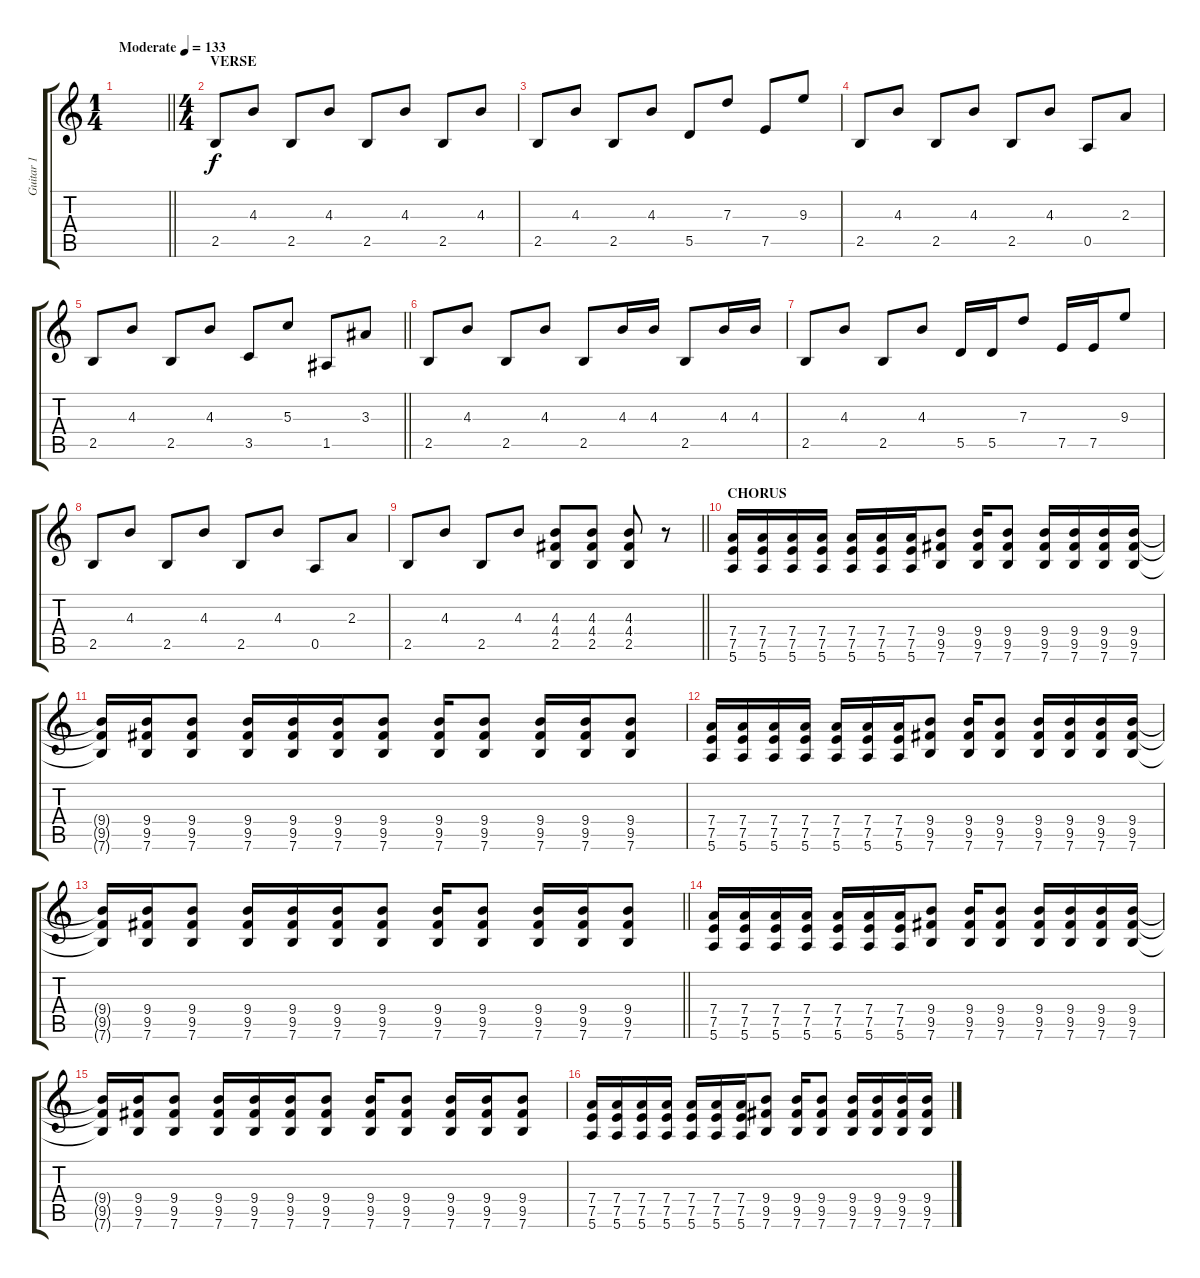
\track ("Guitar 1" "Guitar 1") {instrument electricguitarjazz}
\staff {score tabs}
\tuning (E4 B3 G3 D3 A2 E2) {hide}
\ts (1 4)
\tempo (133 "Moderate")
\clef g2
\barLineRight lightlight
\ks c
|
\ts (4 4)
\section ("" "VERSE")
2.5.8 4.3.8 2.5.8 4.3.8 2.5.8 4.3.8 2.5.8 4.3.8 |
2.5.8 4.3.8 2.5.8 4.3.8 5.5.8 7.3.8 7.5.8 9.3.8 |
2.5.8 4.3.8 2.5.8 4.3.8 2.5.8 4.3.8 0.5.8 2.3.8 |
\barLineRight lightlight
2.5.8 4.3.8 2.5.8 4.3.8 3.5.8 5.3.8 1.5.8 3.3.8 |
2.5.8 4.3.8 2.5.8 4.3.8 2.5.8 4.3.16 4.3.16 2.5.8 4.3.16 4.3.16 |
2.5.8 4.3.8 2.5.8 4.3.8 5.5.16 5.5.16 7.3.8 7.5.16 7.5.16 9.3.8 |
2.5.8 4.3.8 2.5.8 4.3.8 2.5.8 4.3.8 0.5.8 2.3.8 |
\barLineRight lightlight
2.5.8 4.3.8 2.5.8 4.3.8 (4.3 4.4 2.5).8 (4.3 4.4 2.5).8 (4.3 4.4 2.5).8 r.8 |
\section ("" "CHORUS")
(7.4 7.5 5.6).16 (7.4 7.5 5.6).16 (7.4 7.5 5.6).16 (7.4 7.5 5.6).16 (7.4 7.5 5.6).16 (7.4 7.5 5.6).16 (7.4 7.5 5.6).16 (9.4 9.5 7.6).8 (9.4 9.5 7.6).16 (9.4 9.5 7.6).8 (9.4 9.5 7.6).16 (9.4 9.5 7.6).16 (9.4 9.5 7.6).16 (9.4 9.5 7.6).16 |
(9.4{t} 9.5{t} 7.6{t}).16 (9.4 9.5 7.6).16 (9.4 9.5 7.6).8 (9.4 9.5 7.6).16 (9.4 9.5 7.6).16 (9.4 9.5 7.6).16 (9.4 9.5 7.6).8 (9.4 9.5 7.6).16 (9.4 9.5 7.6).8 (9.4 9.5 7.6).16 (9.4 9.5 7.6).16 (9.4 9.5 7.6).8 |
(7.4 7.5 5.6).16 (7.4 7.5 5.6).16 (7.4 7.5 5.6).16 (7.4 7.5 5.6).16 (7.4 7.5 5.6).16 (7.4 7.5 5.6).16 (7.4 7.5 5.6).16 (9.4 9.5 7.6).8 (9.4 9.5 7.6).16 (9.4 9.5 7.6).8 (9.4 9.5 7.6).16 (9.4 9.5 7.6).16 (9.4 9.5 7.6).16 (9.4 9.5 7.6).16 |
\barLineRight lightlight
(9.4{t} 9.5{t} 7.6{t}).16 (9.4 9.5 7.6).16 (9.4 9.5 7.6).8 (9.4 9.5 7.6).16 (9.4 9.5 7.6).16 (9.4 9.5 7.6).16 (9.4 9.5 7.6).8 (9.4 9.5 7.6).16 (9.4 9.5 7.6).8 (9.4 9.5 7.6).16 (9.4 9.5 7.6).16 (9.4 9.5 7.6).8 |
(7.4 7.5 5.6).16 (7.4 7.5 5.6).16 (7.4 7.5 5.6).16 (7.4 7.5 5.6).16 (7.4 7.5 5.6).16 (7.4 7.5 5.6).16 (7.4 7.5 5.6).16 (9.4 9.5 7.6).8 (9.4 9.5 7.6).16 (9.4 9.5 7.6).8 (9.4 9.5 7.6).16 (9.4 9.5 7.6).16 (9.4 9.5 7.6).16 (9.4 9.5 7.6).16 |
(9.4{t} 9.5{t} 7.6{t}).16 (9.4 9.5 7.6).16 (9.4 9.5 7.6).8 (9.4 9.5 7.6).16 (9.4 9.5 7.6).16 (9.4 9.5 7.6).16 (9.4 9.5 7.6).8 (9.4 9.5 7.6).16 (9.4 9.5 7.6).8 (9.4 9.5 7.6).16 (9.4 9.5 7.6).16 (9.4 9.5 7.6).8 |
(7.4 7.5 5.6).16 (7.4 7.5 5.6).16 (7.4 7.5 5.6).16 (7.4 7.5 5.6).16 (7.4 7.5 5.6).16 (7.4 7.5 5.6).16 (7.4 7.5 5.6).16 (9.4 9.5 7.6).8 (9.4 9.5 7.6).16 (9.4 9.5 7.6).8 (9.4 9.5 7.6).16 (9.4 9.5 7.6).16 (9.4 9.5 7.6).16 (9.4 9.5 7.6).16
